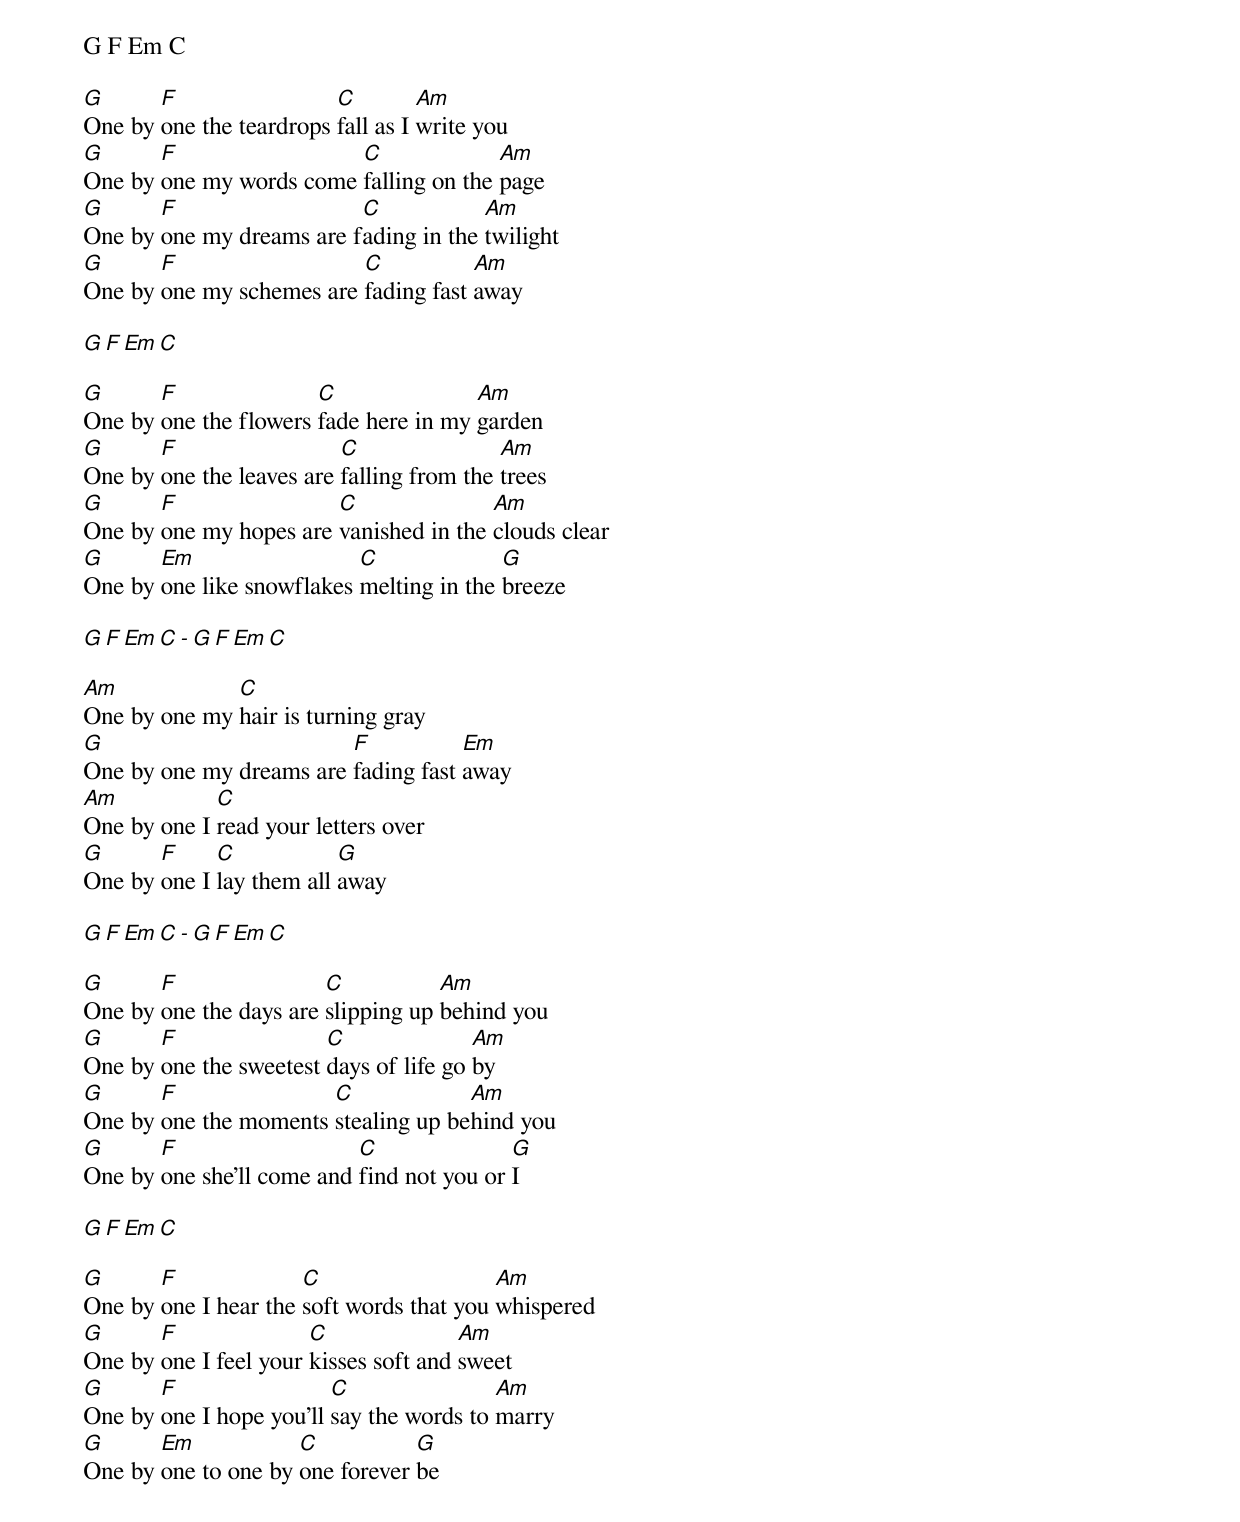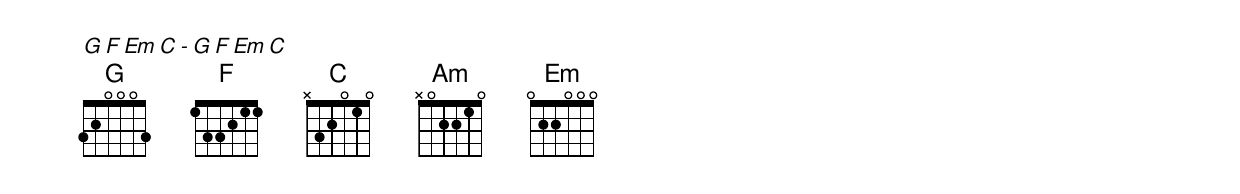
G F Em C

G      F                 C         Am
One by one the teardrops fall as I write you
G      F                 C              Am
One by one my words come falling on the page
G      F                  C            Am
One by one my dreams are fading in the twilight
G      F                  C           Am
One by one my schemes are fading fast away

G F Em C

G      F               C               Am
One by one the flowers fade here in my garden
G      F                  C                Am
One by one the leaves are falling from the trees
G      F                C               Am
One by one my hopes are vanished in the clouds clear
G      Em                  C              G
One by one like snowflakes melting in the breeze

G F Em C - G F Em C

Am            C
One by one my hair is turning gray
G                        F           Em
One by one my dreams are fading fast away
Am           C
One by one I read your letters over
G      F     C            G
One by one I lay them all away

G F Em C - G F Em C

G      F                C           Am
One by one the days are slipping up behind you
G      F                C               Am
One by one the sweetest days of life go by
G      F               C             Am
One by one the moments stealing up behind you
G      F                   C               G
One by one she'll come and find not you or I

G F Em C

G      F              C                   Am
One by one I hear the soft words that you whispered
G      F               C               Am
One by one I feel your kisses soft and sweet
G      F                 C                Am
One by one I hope you'll say the words to marry
G      Em            C           G
One by one to one by one forever be

G F Em C - G F Em C
